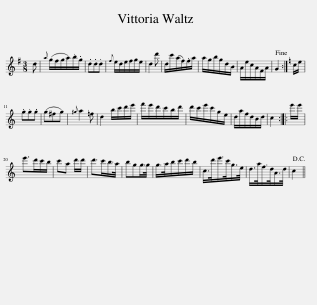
X:1
L:1/8
M:3/8
I:linebreak $
K:G
V:1 treble
V:1
 d |{a} (g/f/g/a/).b/.g/ | .d.d.d |{f} e/d/e/f/g/e/ | d2 d' | %5
 d/c'/(a/f/).f/a/ | a/g/b/g/d/B/ | A/e/c/A/F/A/ | G2!fine! :|[K:C] c/e/ |$ %10
 .g.g.g | (g^fg) |{^g} a2 =f | d2 b/c'/d'/e'/ | f'/e'/d'/c'/b/d'/ | %15
 d'/c'/e'/c'/g/e/ | d/a/f/d/B/d/ | c2 :: e'/e'/ |$ e'>d'c'/b/ | %20
 c'a d'/d'/ | d'>c'b/>a/ | bgg/>g/ | g/>a/b/c'/d'/b/ | c/>d'/e'/>c'/g/>e/ | %25
 d/>a/f/>d/A/>d/ | c2!D.C.! || %27
